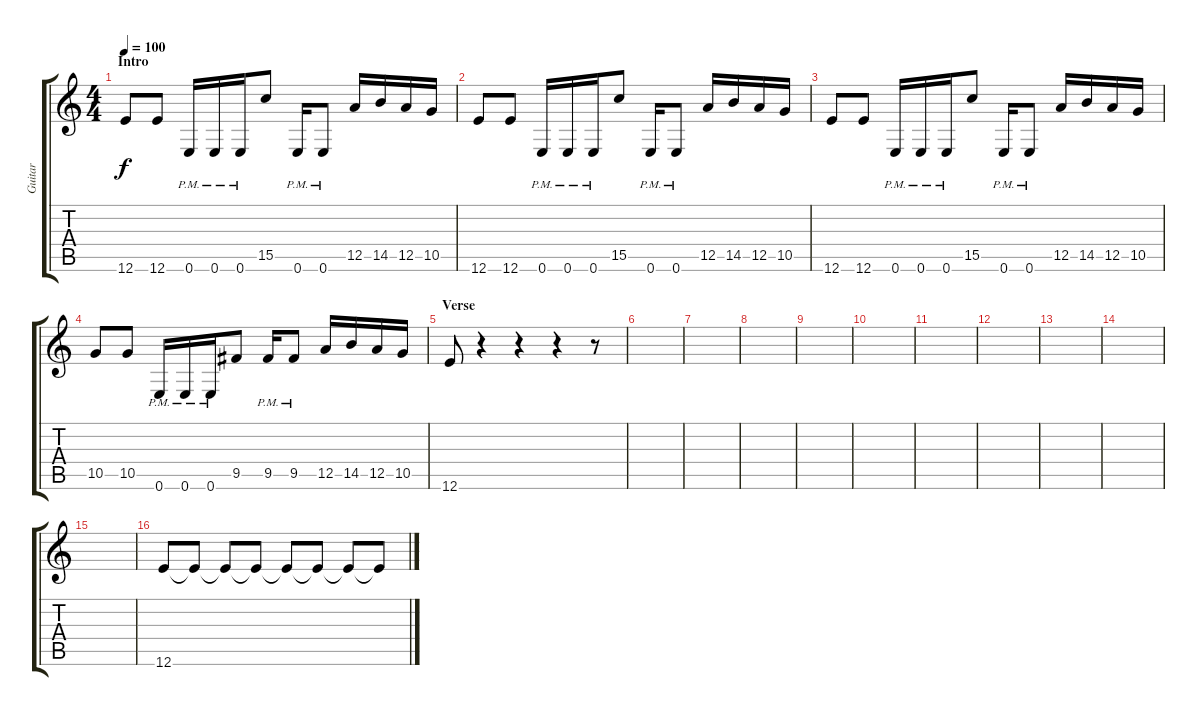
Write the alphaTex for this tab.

\track ("Guitar" "Guitar") {instrument distortionguitar}
\staff {score tabs}
\tuning (E4 B3 G3 D3 A2 E2) {hide}
\ts (4 4)
\section ("" "Intro")
\tempo 100
\clef g2
\ks c
12.6.8{dy f instrument distortionguitar} 12.6.8 0.6{pm}.16 0.6{pm}.16 0.6{pm}.16 15.5.8 0.6{pm}.16 0.6{pm}.8 12.5.16 14.5.16 12.5.16 10.5.16 |
12.6.8 12.6.8 0.6{pm}.16 0.6{pm}.16 0.6{pm}.16 15.5.8 0.6{pm}.16 0.6{pm}.8 12.5.16 14.5.16 12.5.16 10.5.16 |
12.6.8 12.6.8 0.6{pm}.16 0.6{pm}.16 0.6{pm}.16 15.5.8 0.6{pm}.16 0.6{pm}.8 12.5.16 14.5.16 12.5.16 10.5.16 |
10.5.8 10.5.8 0.6{pm}.16 0.6{pm}.16 0.6{pm}.16 9.5.8 9.5{pm}.16 9.5{pm}.8 12.5.16 14.5.16 12.5.16 10.5.16 |
\section ("" "Verse")
12.6.8 r.4 r.4 r.4 r.8 |
|
|
|
|
|
|
|
|
|
|
12.6.8{volume 5} 12.6{t}.8{volume 6} 12.6{t}.8{volume 7} 12.6{t}.8{volume 8} 12.6{t}.8{volume 9} 12.6{t}.8{volume 10} 12.6{t}.8{volume 11} 12.6{t}.8{volume 12}
